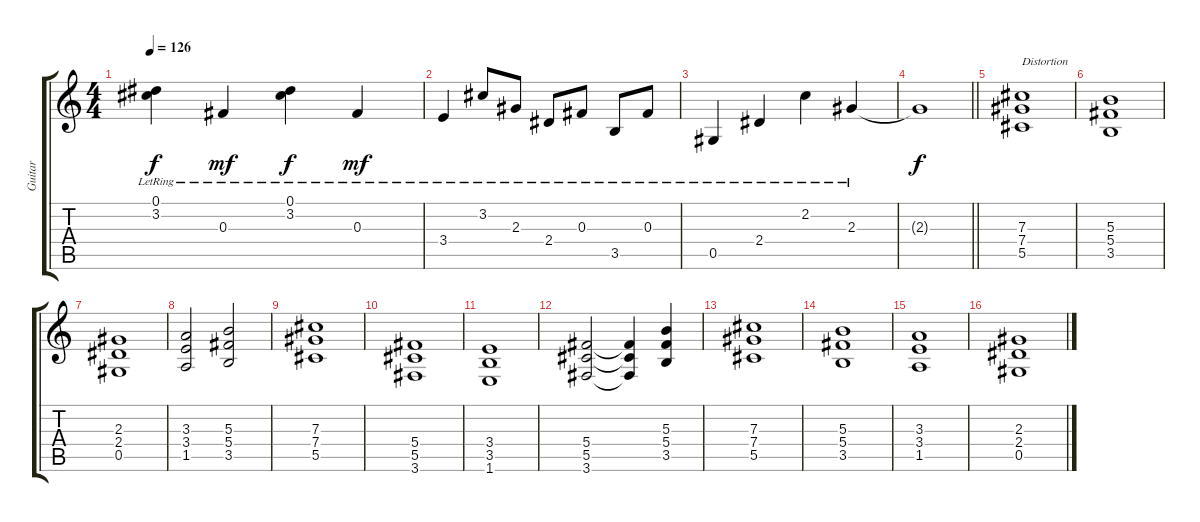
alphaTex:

\track ("Guitar" "Guitar") {instrument electricguitarjazz}
\staff {score tabs}
\tuning (Eb4 Bb3 Gb3 Db3 Ab2 Eb2) {hide}
\ts (4 4)
\tempo 126
\clef g2
\ks c
(0.1{lr} 3.2{lr}).4{dy f} 0.3{lr}.4{dy mf} (0.1{lr} 3.2{lr}).4{dy f} 0.3{lr}.4{dy mf} |
3.4{lr}.4 3.2{lr}.8 2.3{lr}.8 2.4{lr}.8 0.3{lr}.8 3.5{lr}.8 0.3{lr}.8 |
0.5{lr}.4 2.4{lr}.4 2.2{lr}.4 2.3{lr}.4 |
\barLineRight lightlight
2.3{t}.1{dy f} |
(7.3 7.4 5.5).1{txt "Distortion" volume 12 balance 3 instrument distortionguitar} |
(5.3 5.4 3.5).1 |
(2.3 2.4 0.5).1 |
(3.3 3.4 1.5).2 (5.3 5.4 3.5).2 |
(7.3 7.4 5.5).1 |
(5.4 5.5 3.6).1 |
(3.4 3.5 1.6).1 |
(5.4 5.5 3.6).2 (5.4{t} 5.5{t} 3.6{t}).4 (5.3 5.4 3.5).4 |
(7.3 7.4 5.5).1 |
(5.3 5.4 3.5).1 |
(3.3 3.4 1.5).1 |
(2.3 2.4 0.5).1
